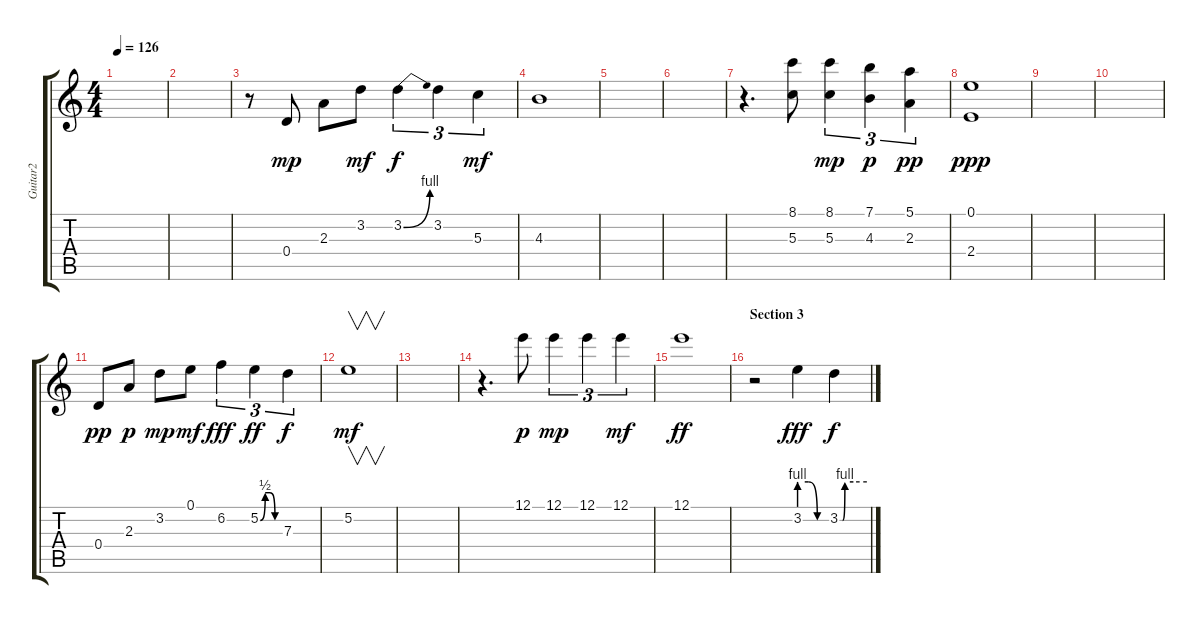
\track ("Guitar2" "Guitar2") {instrument acousticguitarnylon}
\staff {score tabs}
\tuning (E4 B3 G3 D3 A2 E2) {hide}
\ts (4 4)
\tempo 126
\clef g2
\ks c
|
|
r.8 0.4.8{dy mp} 2.3.8 3.2.8{dy mf} 3.2{be (bend 0 0 60 4)}.4{tu (3 2) dy f} 3.2.4{tu (3 2)} 5.3.4{tu (3 2) dy mf} |
4.3.1 |
|
|
r.4{d} (8.1 5.3).8 (8.1 5.3).4{tu (3 2) dy mp} (7.1 4.3).4{tu (3 2) dy p} (5.1 2.3).4{tu (3 2) dy pp} |
(0.1 2.4).1{dy ppp} |
|
|
0.4.8{dy pp} 2.3.8{dy p} 3.2.8{dy mp} 0.1.8{dy mf} 6.2.4{tu (3 2) dy fff} 5.2{be (custom 0 0 15 2 30 2 45 0 60 0)}.4{tu (3 2) dy ff} 7.3.4{tu (3 2) dy f} |
5.2.1{v dy mf} |
|
r.4{d} 12.1.8{dy p} 12.1.4{tu (3 2) dy mp} 12.1.4{tu (3 2)} 12.1.4{tu (3 2) dy mf} |
12.1.1{dy ff} |
\section ("" "Section 3")
r.2 3.2{be (custom 0 4 20 4 40 0 60 0)}.4{dy fff} 3.2{be (custom 0 0 6 0 11 4 30 4 60 4)}.4{dy f}
